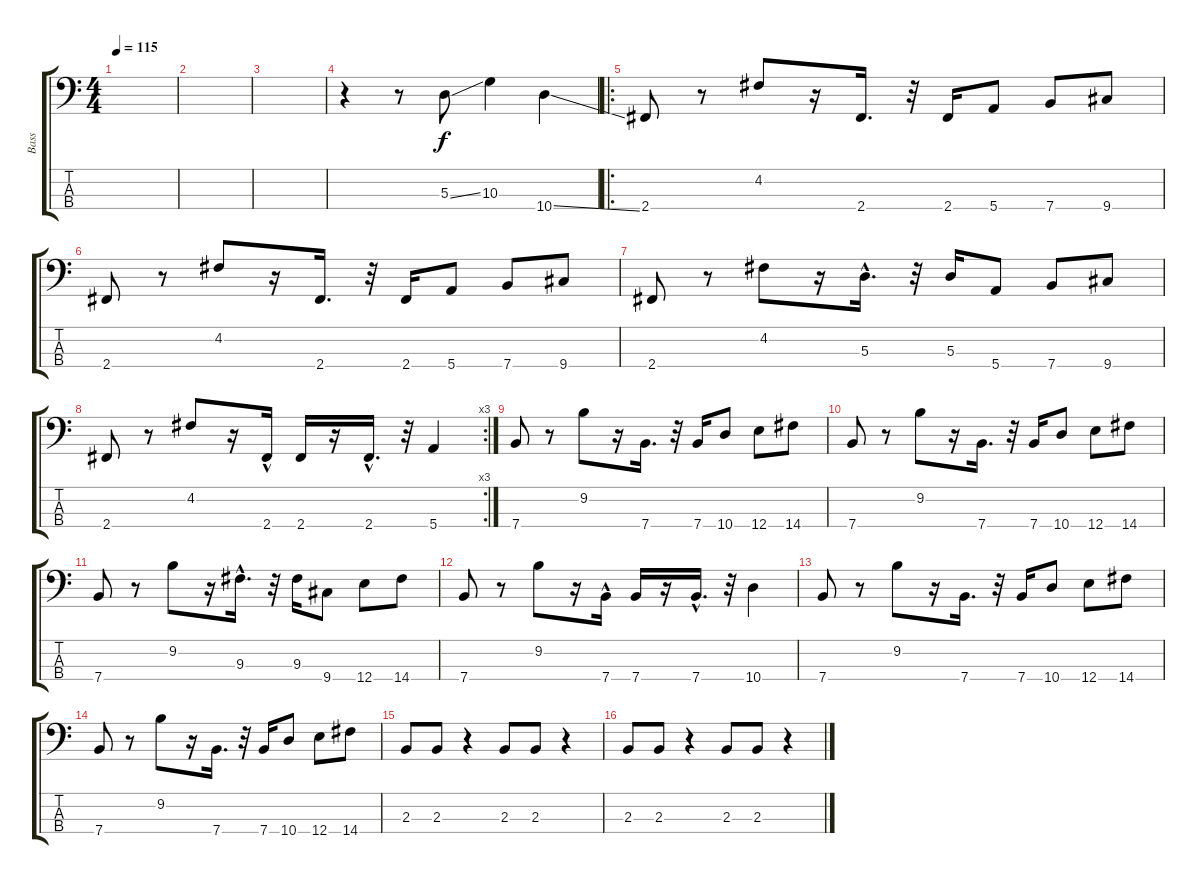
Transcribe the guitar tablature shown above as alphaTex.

\track ("Bass" "Bass") {instrument electricbasspick}
\staff {score tabs}
\tuning (G2 D2 A1 E1) {hide}
\ts (4 4)
\tempo 115
\clef f4
\ks c
|
|
|
r.4 r.8 5.3{ss}.8 10.3.4 10.4{ss}.4 |
\ro
2.4.8 r.8 4.2.8 r.16 2.4.16{d} r.32 2.4.16 5.4.8 7.4.8 9.4.8 |
2.4.8 r.8 4.2.8 r.16 2.4.16{d} r.32 2.4.16 5.4.8 7.4.8 9.4.8 |
2.4.8 r.8 4.2.8 r.16 5.3{hac}.16{d} r.32 5.3.16 5.4.8 7.4.8 9.4.8 |
\rc 3
2.4.8 r.8 4.2.8 r.16 2.4{hac}.16 2.4.16 r.16 2.4{hac}.16{d} r.32 5.4.4 |
7.4.8 r.8 9.2.8 r.16 7.4.16{d} r.32 7.4.16 10.4.8 12.4.8 14.4.8 |
7.4.8 r.8 9.2.8 r.16 7.4.16{d} r.32 7.4.16 10.4.8 12.4.8 14.4.8 |
7.4.8 r.8 9.2.8 r.16 9.3{hac}.16{d} r.32 9.3.16 9.4.8 12.4.8 14.4.8 |
7.4.8 r.8 9.2.8 r.16 7.4{hac}.16 7.4.16 r.16 7.4{hac}.16{d} r.32 10.4.4 |
7.4.8 r.8 9.2.8 r.16 7.4.16{d} r.32 7.4.16 10.4.8 12.4.8 14.4.8 |
7.4.8 r.8 9.2.8 r.16 7.4.16{d} r.32 7.4.16 10.4.8 12.4.8 14.4.8 |
2.3.8 2.3.8 r.4 2.3.8 2.3.8 r.4 |
2.3.8 2.3.8 r.4 2.3.8 2.3.8 r.4
